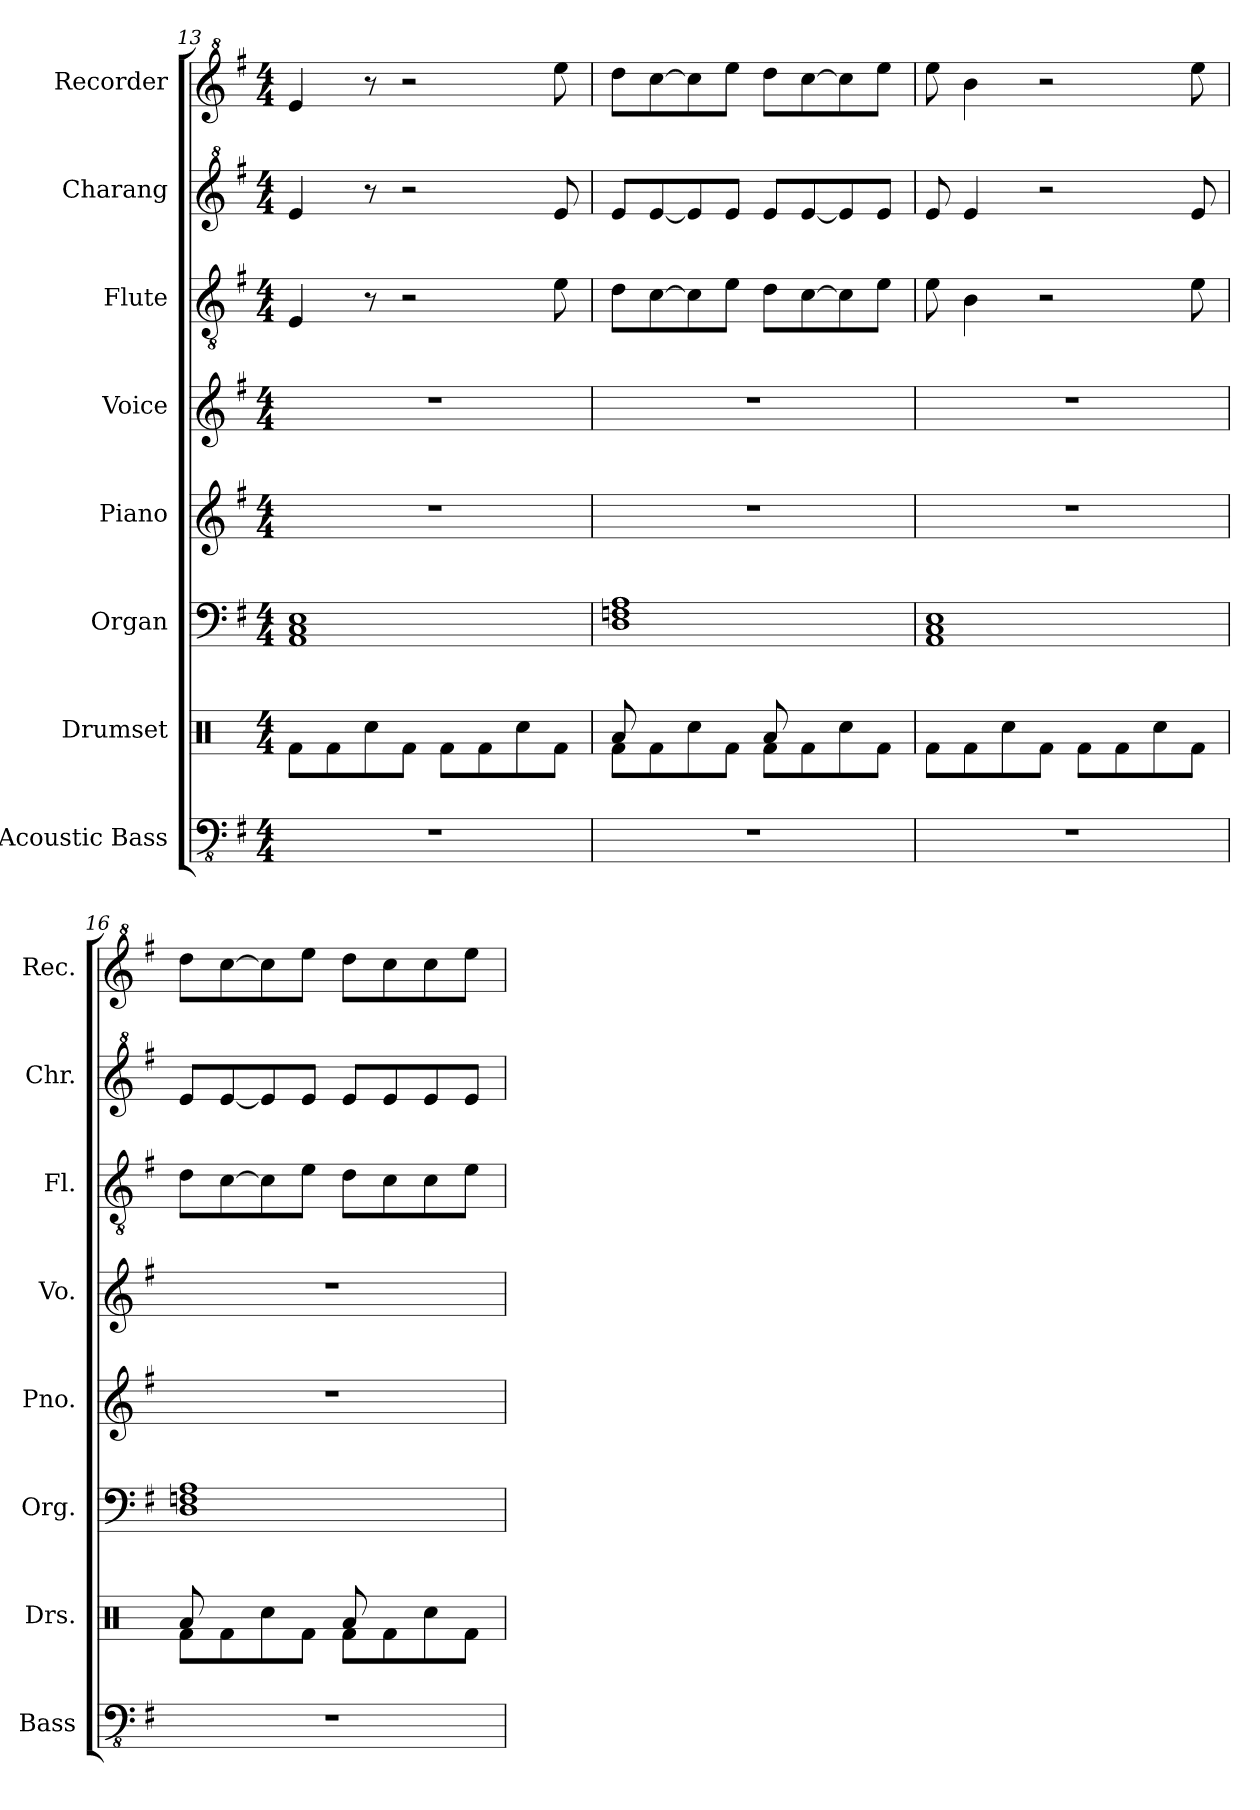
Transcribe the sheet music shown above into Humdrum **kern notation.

**kern	**kern	**kern	**kern	**kern	**kern	**kern	**kern
*part8	*part7	*part6	*part5	*part4	*part3	*part2	*part1
*staff8	*staff7	*staff6	*staff5	*staff4	*staff3	*staff2	*staff1
*I"Acoustic Bass	*I"Drumset	*I"Organ	*I"Piano	*I"Voice	*I"Flute	*I"Charang	*I"Recorder
*I'Bass	*I'Drs.	*I'Org.	*I'Pno.	*I'Vo.	*I'Fl.	*I'Chr.	*I'Rec.
*clefFv4	*clefX	*clefF4	*clefG2	*clefG2	*clefGv2	*clefG^2	*clefG^2
*k[f#]	*k[]	*k[f#]	*k[f#]	*k[f#]	*k[f#]	*k[f#]	*k[f#]
*M4/4	*M4/4	*M4/4	*M4/4	*M4/4	*M4/4	*M4/4	*M4/4
=13	=13	=13	=13	=13	=13	=13	=13
*	*^	*	*	*	*	*	*
1r	1ryy	8Rf\L	1AA 1C 1E	1r	1r	4E/	4ee/	4ee/
.	.	8Rf\	.	.	.	.	.	.
.	.	8Rcc\	.	.	.	8r	8r	8r
.	.	8Rf\J	.	.	.	2r	2r	2r
.	.	8Rf\L	.	.	.	.	.	.
.	.	8Rf\	.	.	.	.	.	.
.	.	8Rcc\	.	.	.	.	.	.
.	.	8Rf\J	.	.	.	8e\	8ee/	8eee\
=14	=14	=14	=14	=14	=14	=14	=14	=14
1r	8Ra/	8Rf\L	1D 1Fn 1A	1r	1r	8d\L	8ee/L	8ddd\L
.	8ryy	8Rf\	.	.	.	[8c\	[8ee/	[8ccc\
.	4ryy	8Rcc\	.	.	.	8c\]	8ee/]	8ccc\]
.	.	8Rf\J	.	.	.	8e\J	8ee/J	8eee\J
.	8Ra/	8Rf\L	.	.	.	8d\L	8ee/L	8ddd\L
.	8ryy	8Rf\	.	.	.	[8c\	[8ee/	[8ccc\
.	4ryy	8Rcc\	.	.	.	8c\]	8ee/]	8ccc\]
.	.	8Rf\J	.	.	.	8e\J	8ee/J	8eee\J
=15	=15	=15	=15	=15	=15	=15	=15	=15
1r	1ryy	8Rf\L	1AA 1C 1E	1r	1r	8e\	8ee/	8eee\
.	.	8Rf\	.	.	.	4B\	4ee/	4bb\
.	.	8Rcc\	.	.	.	.	.	.
.	.	8Rf\J	.	.	.	2r	2r	2r
.	.	8Rf\L	.	.	.	.	.	.
.	.	8Rf\	.	.	.	.	.	.
.	.	8Rcc\	.	.	.	.	.	.
.	.	8Rf\J	.	.	.	8e\	8ee/	8eee\
!!LO:LB:g=z
=16	=16	=16	=16	=16	=16	=16	=16	=16
1r	8Ra/	8Rf\L	1D 1Fn 1A	1r	1r	8d\L	8ee/L	8ddd\L
.	8ryy	8Rf\	.	.	.	[8c\	[8ee/	[8ccc\
.	4ryy	8Rcc\	.	.	.	8c\]	8ee/]	8ccc\]
.	.	8Rf\J	.	.	.	8e\J	8ee/J	8eee\J
.	8Ra/	8Rf\L	.	.	.	8d\L	8ee/L	8ddd\L
.	8ryy	8Rf\	.	.	.	8c\	8ee/	8ccc\
.	4ryy	8Rcc\	.	.	.	8c\	8ee/	8ccc\
.	.	8Rf\J	.	.	.	8e\J	8ee/J	8eee\J
*	*v	*v	*	*	*	*	*	*
=	=	=	=	=	=	=	=
*-	*-	*-	*-	*-	*-	*-	*-
